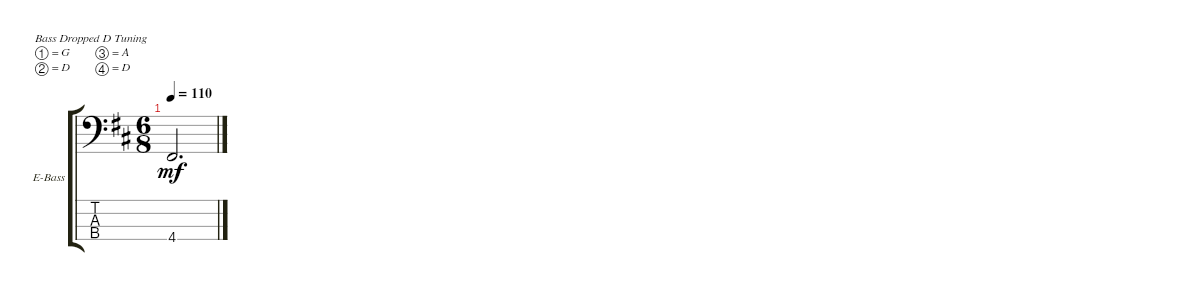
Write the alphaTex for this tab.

\defaultSystemsLayout 4
\bracketExtendMode groupsimilarinstruments
\firstSystemTrackNameOrientation horizontal
\otherSystemsTrackNameOrientation horizontal
\track ("Electric Bass" "E-Bass") {instrument electricbassfinger}
\staff {score tabs}
\tuning (G2 D2 A1 D1)
\ts (6 8)
\tempo 110
\clef f4
\ks d
4.4{t}.2{d dy mf}
